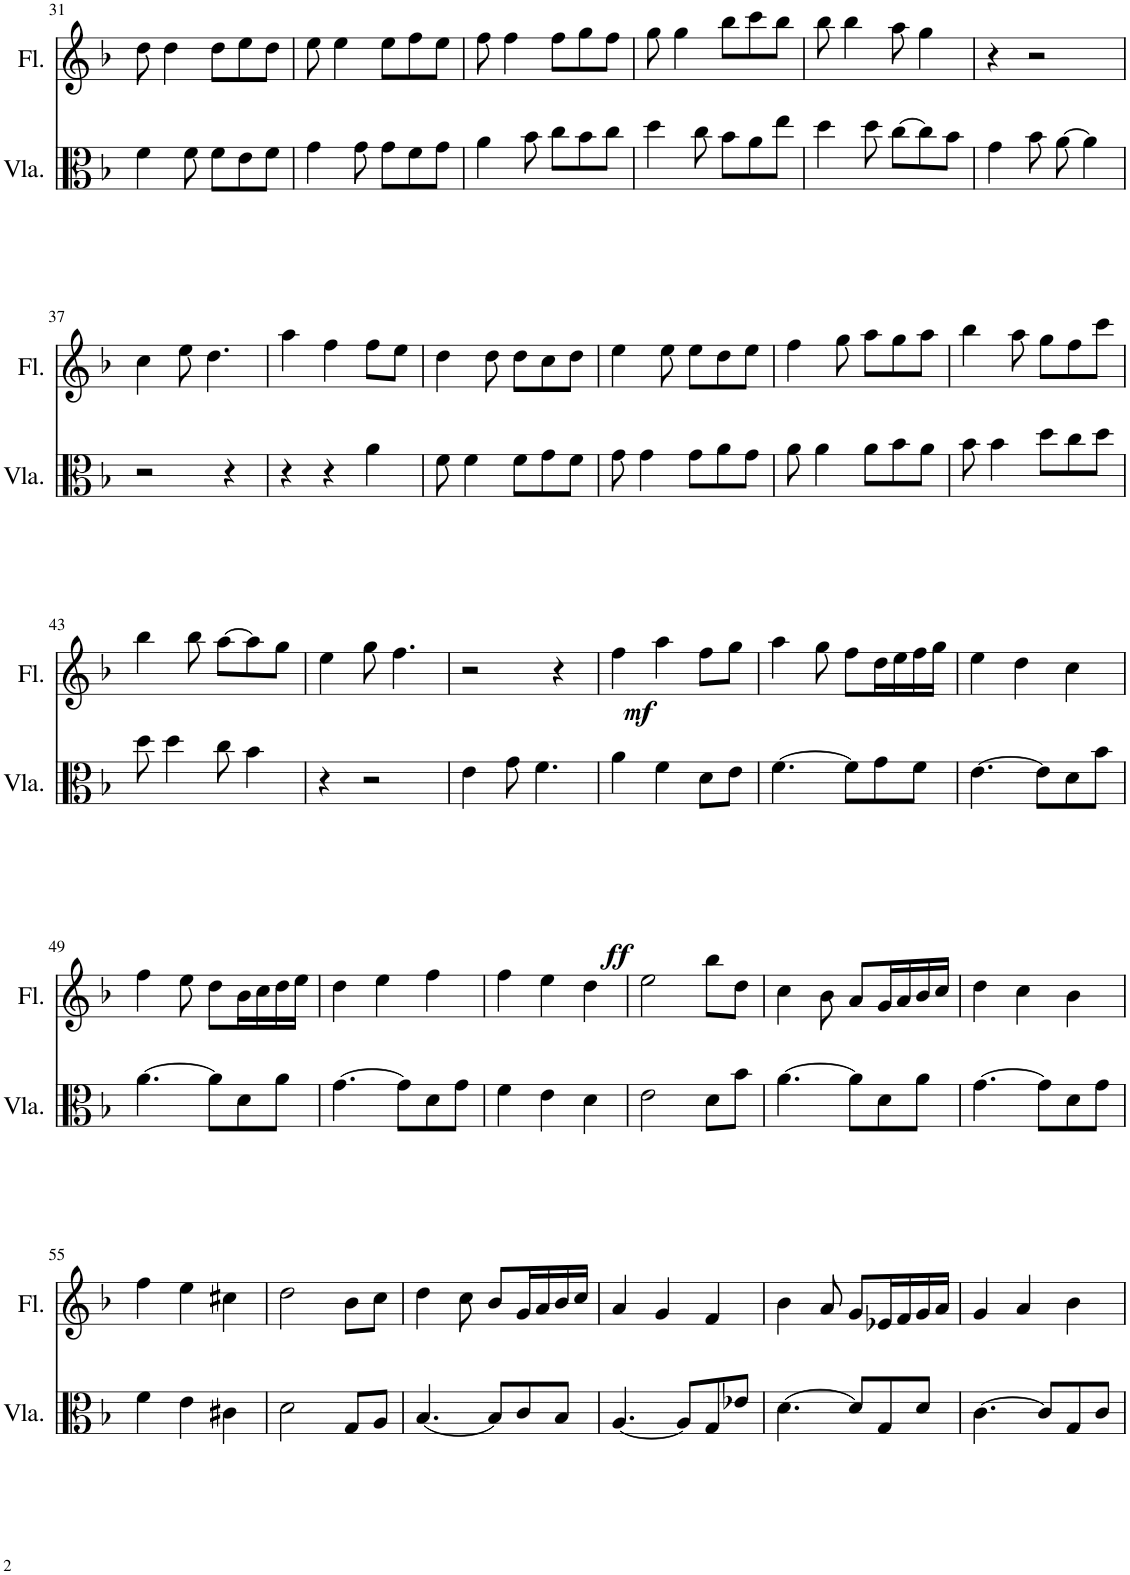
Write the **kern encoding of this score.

**kern	**dynam	**kern	**dynam
*part2	*part2	*part1	*part1
*staff2	*staff2	*staff1	*staff1
*I"Viola	*	*I"Flute	*
*I'Vla.	*	*I'Fl.	*
!!LO:PB:g=z
*clefC3	*	*clefG2	*
*k[b-]	*	*k[b-]	*
*M6/8	*	*M6/8	*
=31	=31	=31	=31
4f\	.	8dd\	.
.	.	4dd\	.
8f\	.	.	.
8f\L	.	8dd\L	.
8e\	.	8ee\	.
8f\J	.	8dd\J	.
=32	=32	=32	=32
4g\	.	8ee\	.
.	.	4ee\	.
8g\	.	.	.
8g\L	.	8ee\L	.
8f\	.	8ff\	.
8g\J	.	8ee\J	.
=33	=33	=33	=33
4a\	.	8ff\	.
.	.	4ff\	.
8b-\	.	.	.
8cc\L	.	8ff\L	.
8b-\	.	8gg\	.
8cc\J	.	8ff\J	.
=34	=34	=34	=34
4dd\	.	8gg\	.
.	.	4gg\	.
8cc\	.	.	.
8b-\L	.	8bb-\L	.
8a\	.	8ccc\	.
8ee\J	.	8bb-\J	.
=35	=35	=35	=35
4dd\	.	8bb-\	.
.	.	4bb-\	.
8dd\	.	.	.
[8cc\L	.	8aa\	.
8cc\]	.	4gg\	.
8b-\J	.	.	.
=36	=36	=36	=36
4g\	.	4r	.
8b-\	.	2r	.
[8a\	.	.	.
4a\]	.	.	.
!!LO:LB:g=z
=37	=37	=37	=37
2r	.	4cc\	.
.	.	8ee\	.
.	.	4.dd\	.
4r	.	.	.
=38	=38	=38	=38
4r	.	4aa\	.
4r	.	4ff\	.
4a\	.	8ff\L	.
.	.	8ee\J	.
=39	=39	=39	=39
8f\	.	4dd\	.
4f\	.	.	.
.	.	8dd\	.
8f\L	.	8dd\L	.
8g\	.	8cc\	.
8f\J	.	8dd\J	.
=40	=40	=40	=40
8g\	.	4ee\	.
4g\	.	.	.
.	.	8ee\	.
8g\L	.	8ee\L	.
8a\	.	8dd\	.
8g\J	.	8ee\J	.
=41	=41	=41	=41
8a\	.	4ff\	.
4a\	.	.	.
.	.	8gg\	.
8a\L	.	8aa\L	.
8b-\	.	8gg\	.
8a\J	.	8aa\J	.
=42	=42	=42	=42
8b-\	.	4bb-\	.
4b-\	.	.	.
.	.	8aa\	.
8dd\L	.	8gg\L	.
8cc\	.	8ff\	.
8dd\J	.	8ccc\J	.
!!LO:LB:g=z
=43	=43	=43	=43
8dd\	.	4bb-\	.
4dd\	.	.	.
.	.	8bb-\	.
8cc\	.	[8aa\L	.
4b-\	.	8aa\]	.
.	.	8gg\J	.
=44	=44	=44	=44
4r	.	4ee\	.
2r	.	8gg\	.
.	.	4.ff\	.
=45	=45	=45	=45
4e\	.	2r	.
8g\	.	.	.
4.f\	.	.	.
!	!	!	!LO:DY:b
.	.	4r	mf
=46	=46	=46	=46
!	!LO:DY:b	!	!
4a\	ff	4ff\	.
4f\	.	4aa\	.
8d\L	.	8ff\L	.
8e\J	.	8gg\J	.
=47	=47	=47	=47
[4.f\	.	4aa\	.
.	.	8gg\	.
8f\L]	.	8ff\L	.
8g\	.	16dd\L	.
.	.	16ee\	.
8f\J	.	16ff\	.
.	.	16gg\JJ	.
=48	=48	=48	=48
[4.e\	.	4ee\	.
.	.	4dd\	.
8e\L]	.	.	.
8d\	.	4cc\	.
8b-\J	.	.	.
!!LO:LB:g=z
=49	=49	=49	=49
[4.a\	.	4ff\	.
.	.	8ee\	.
8a\L]	.	8dd\L	.
8d\	.	16b-\L	.
.	.	16cc\	.
8a\J	.	16dd\	.
.	.	16ee\JJ	.
=50	=50	=50	=50
[4.g\	.	4dd\	.
.	.	4ee\	.
8g\L]	.	.	.
8d\	.	4ff\	.
8g\J	.	.	.
=51	=51	=51	=51
4f\	.	4ff\	.
4e\	.	4ee\	.
4d\	.	4dd\	.
=52	=52	=52	=52
2e\	.	2ee\	.
8d\L	.	8bb-\L	.
8b-\J	.	8dd\J	.
=53	=53	=53	=53
[4.a\	.	4cc\	.
.	.	8b-\	.
8a\L]	.	8a/L	.
8d\	.	16g/L	.
.	.	16a/	.
8a\J	.	16b-/	.
.	.	16cc/JJ	.
=54	=54	=54	=54
[4.g\	.	4dd\	.
.	.	4cc\	.
8g\L]	.	.	.
8d\	.	4b-\	.
8g\J	.	.	.
!!LO:LB:g=z
=55	=55	=55	=55
4f\	.	4ff\	.
4e\	.	4ee\	.
4c#X\	.	4cc#X\	.
=56	=56	=56	=56
2d\	.	2dd\	.
8G/L	.	8b-\L	.
8A/J	.	8cc\J	.
=57	=57	=57	=57
[4.B-/	.	4dd\	.
.	.	8cc\	.
8B-/L]	.	8b-/L	.
8c/	.	16g/L	.
.	.	16a/	.
8B-/J	.	16b-/	.
.	.	16cc/JJ	.
=58	=58	=58	=58
[4.A/	.	4a/	.
.	.	4g/	.
8A/L]	.	.	.
8G/	.	4f/	.
8e-X/J	.	.	.
=59	=59	=59	=59
[4.d\	.	4b-\	.
.	.	8a/	.
8d/L]	.	8g/L	.
8G/	.	16e-X/L	.
.	.	16f/	.
8d/J	.	16g/	.
.	.	16a/JJ	.
=60	=60	=60	=60
[4.c\	.	4g/	.
.	.	4a/	.
8c/L]	.	.	.
8G/	.	4b-\	.
8c/J	.	.	.
=	=	=	=
*-	*-	*-	*-
